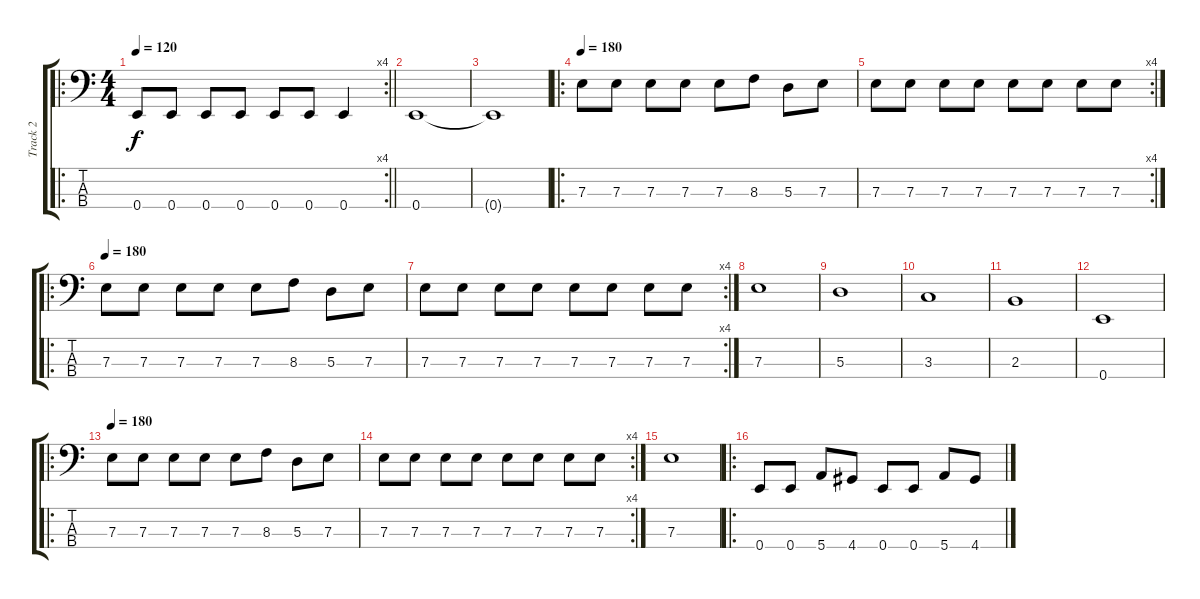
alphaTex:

\track ("Track 2" "Track 2") {instrument electricbasspick}
\staff {score tabs}
\tuning (G2 D2 A1 E1) {hide}
\ro
\rc 4
\ts (4 4)
\tempo 120
\clef f4
\barLineRight lightlight
\ks c
0.4.8{dy f instrument electricbasspick} 0.4.8 0.4.8 0.4.8 0.4.8 0.4.8 0.4.4 |
0.4.1 |
0.4{t}.1 |
\ro
\tempo 180
7.3.8 7.3.8 7.3.8 7.3.8 7.3.8 8.3.8 5.3.8 7.3.8 |
\rc 4
7.3.8 7.3.8 7.3.8 7.3.8 7.3.8 7.3.8 7.3.8 7.3.8 |
\ro
\tempo 180
7.3.8 7.3.8 7.3.8 7.3.8 7.3.8 8.3.8 5.3.8 7.3.8 |
\rc 4
7.3.8 7.3.8 7.3.8 7.3.8 7.3.8 7.3.8 7.3.8 7.3.8 |
7.3.1 |
5.3.1 |
3.3.1 |
2.3.1 |
0.4.1 |
\ro
\tempo 180
7.3.8 7.3.8 7.3.8 7.3.8 7.3.8 8.3.8 5.3.8 7.3.8 |
\rc 4
7.3.8 7.3.8 7.3.8 7.3.8 7.3.8 7.3.8 7.3.8 7.3.8 |
7.3.1 |
\ro
0.4.8 0.4.8 5.4.8 4.4.8 0.4.8 0.4.8 5.4.8 4.4.8
